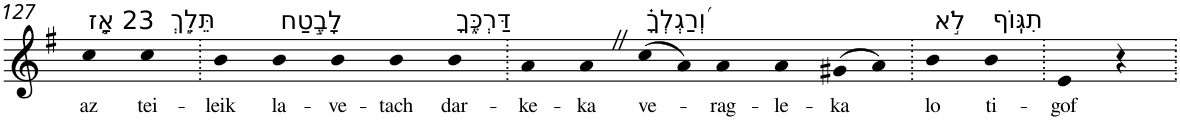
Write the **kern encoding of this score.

**kern	**text
*part1	*part1
*staff1	*staff1
*I"Piano	*
*I'Pno	*
!!LO:PB:g=z
*clefG2	*
*k[f#]	*
*G:	*
=127	=127
!LO:TX:a:t=23 אָ֤ז	!
!	!LO:LY:b
4cc	az
!LO:TX:a:t=תֵּלֵ֣ךְ	!
!	!LO:LY:b
4cc	tei-
=128.	=128.
!	!LO:LY:b
4b	-leik
!LO:TX:a:t=לָבֶ֣טַח	!
!	!LO:LY:b
4b	la-
!	!LO:LY:b
4b	-ve-
!	!LO:LY:b
4b	-tach
!LO:TX:a:t=דַּרְכֶּ֑ךָ	!
!	!LO:LY:b
4b	dar-
=129.	=129.
!	!LO:LY:b
4a	-ke-
!	!LO:LY:b
4aZ	-ka
!LO:TX:a:t=וְ֝רַגְלְךָ֗	!
!	!LO:LY:b
(>8cc	ve-
8a)	.
!	!LO:LY:b
4a	-rag-
!	!LO:LY:b
4a	-le-
!	!LO:LY:b
(>8g#X	-ka
8a)	.
=130.	=130.
!LO:TX:a:t=לֹ֣א	!
!	!LO:LY:b
4b	lo
!LO:TX:a:t=תִגּֽוֹף	!
!	!LO:LY:b
4b	ti-
=131.	=131.
!	!LO:LY:b
4e	-gof
4r	.
=.	=.
*-	*-
